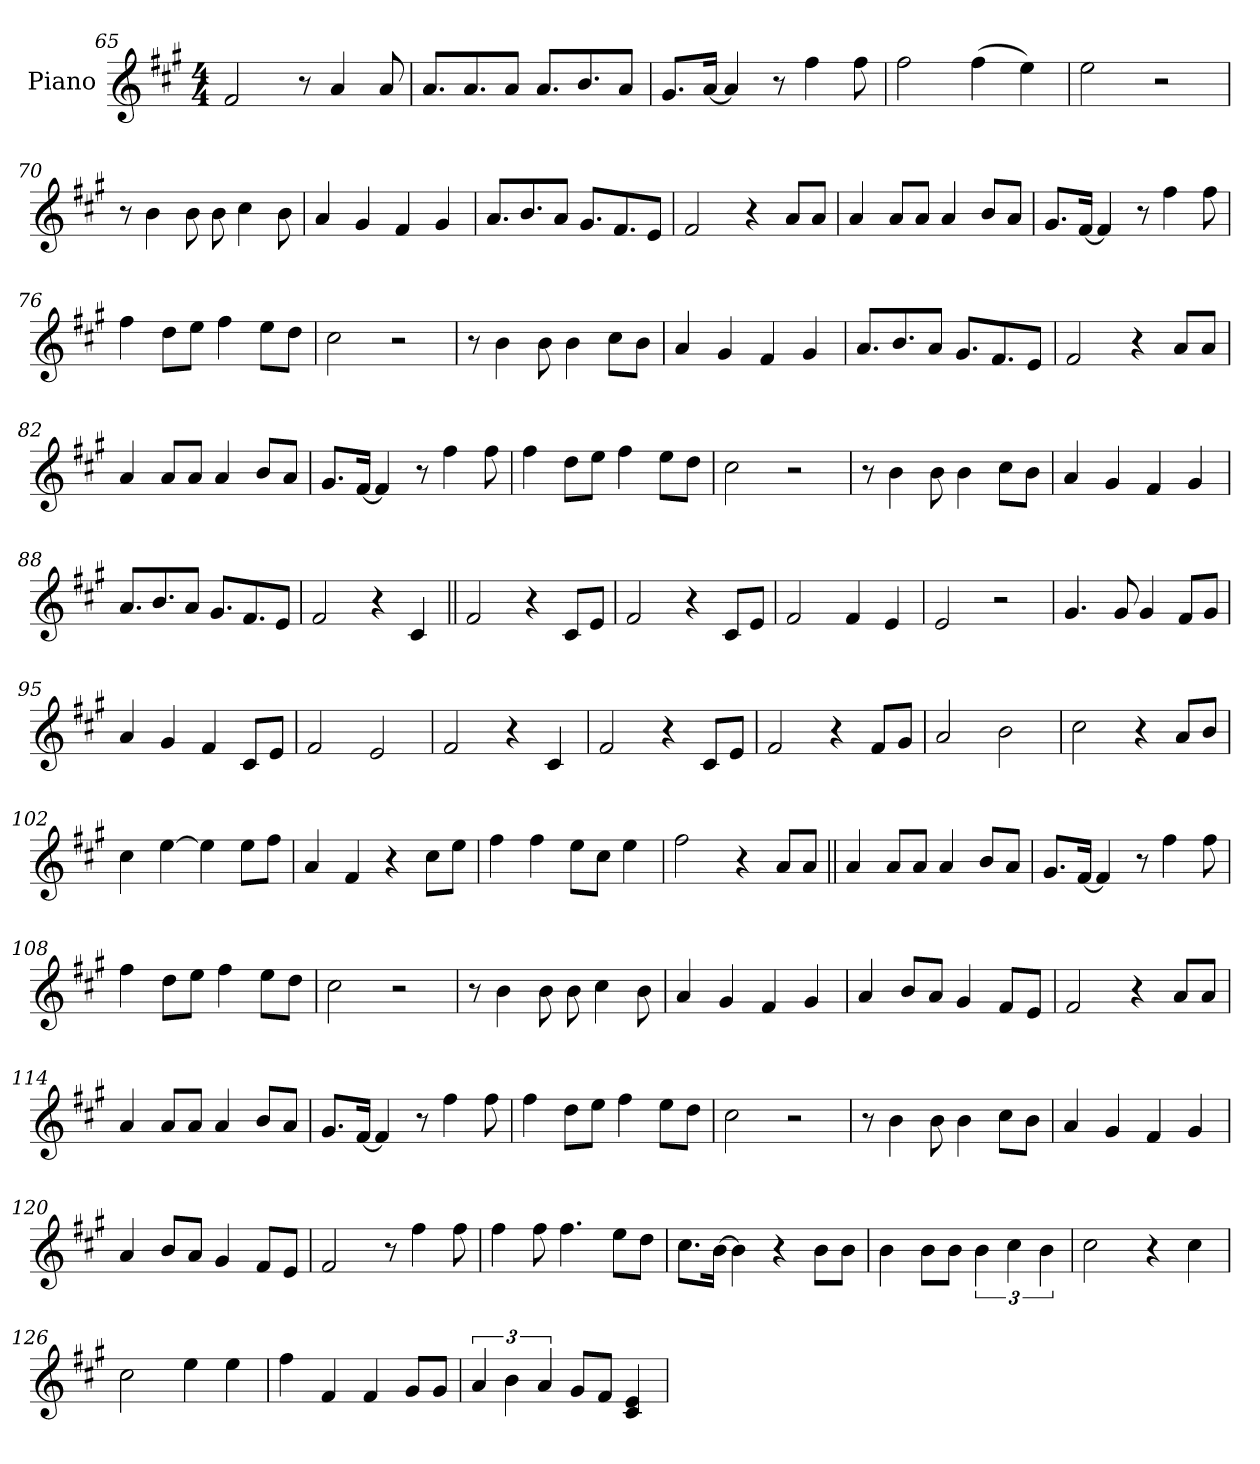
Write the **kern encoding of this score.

**kern
*part1
*staff1
*I"Piano
*I'Pno.
*clefG2
*k[f#c#g#]
*M4/4
=65
2f#
8r
4a
8a
=66
8.aL
8.a
8aJ
8.aL
8.b
8aJ
=67
8.g#L
[16aJk
4a]
8r
4ff#
8ff#
=68
2ff#
(>4ff#
4ee)
=69
2ee
2r
=70
8r
4b
8b
8b
4cc#
8b
=71
4a
4g#
4f#
4g#
=72
8.aL
8.b
8aJ
8.g#L
8.f#
8eJ
=73
2f#
4r
8aL
8aJ
=74
4a
8aL
8aJ
4a
8bL
8aJ
=75
8.g#L
[16f#Jk
4f#]
8r
4ff#
8ff#
=76
4ff#
8ddL
8eeJ
4ff#
8eeL
8ddJ
=77
2cc#
2r
=78
8r
4b
8b
4b
8cc#L
8bJ
=79
4a
4g#
4f#
4g#
=80
8.aL
8.b
8aJ
8.g#L
8.f#
8eJ
=81
2f#
4r
8aL
8aJ
=82
4a
8aL
8aJ
4a
8bL
8aJ
=83
8.g#L
[16f#Jk
4f#]
8r
4ff#
8ff#
=84
4ff#
8ddL
8eeJ
4ff#
8eeL
8ddJ
=85
2cc#
2r
=86
8r
4b
8b
4b
8cc#L
8bJ
=87
4a
4g#
4f#
4g#
=88
8.aL
8.b
8aJ
8.g#L
8.f#
8eJ
=89
2f#
4r
4c#
=90||
2f#
4r
8c#L
8eJ
=91
2f#
4r
8c#L
8eJ
=92
2f#
4f#
4e
=93
2e
2r
=94
4.g#
8g#
4g#
8f#L
8g#J
=95
4a
4g#
4f#
8c#L
8eJ
=96
2f#
2e
=97
2f#
4r
4c#
=98
2f#
4r
8c#L
8eJ
=99
2f#
4r
8f#L
8g#J
=100
2a
2b
=101
2cc#
4r
8aL
8bJ
=102
4cc#
[4ee
4ee]
8eeL
8ff#J
=103
4a
4f#
4r
8cc#L
8eeJ
=104
4ff#
4ff#
8eeL
8cc#J
4ee
=105
2ff#
4r
8aL
8aJ
=106||
4a
8aL
8aJ
4a
8bL
8aJ
=107
8.g#L
[16f#Jk
4f#]
8r
4ff#
8ff#
=108
4ff#
8ddL
8eeJ
4ff#
8eeL
8ddJ
=109
2cc#
2r
=110
8r
4b
8b
8b
4cc#
8b
=111
4a
4g#
4f#
4g#
=112
4a
8bL
8aJ
4g#
8f#L
8eJ
=113
2f#
4r
8aL
8aJ
=114
4a
8aL
8aJ
4a
8bL
8aJ
=115
8.g#L
[16f#Jk
4f#]
8r
4ff#
8ff#
=116
4ff#
8ddL
8eeJ
4ff#
8eeL
8ddJ
=117
2cc#
2r
=118
8r
4b
8b
4b
8cc#L
8bJ
=119
4a
4g#
4f#
4g#
=120
4a
8bL
8aJ
4g#
8f#L
8eJ
=121
2f#
8r
4ff#
8ff#
=122
4ff#
8ff#
4.ff#
8eeL
8ddJ
=123
8.cc#L
[16bJk
4b]
4r
8bL
8bJ
=124
4b
8bL
8bJ
6b
6cc#
6b
=125
2cc#
4r
4cc#
=126
2cc#
4ee
4ee
=127
4ff#
4f#
4f#
8g#L
8g#J
=128
6a
6b
6a
8g#L
8f#J
4c# 4e
=
*-
